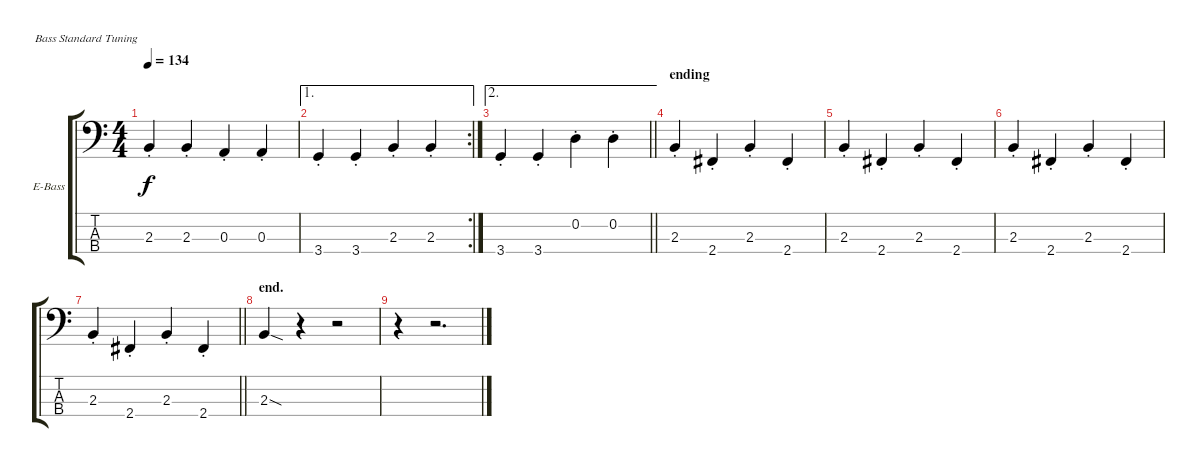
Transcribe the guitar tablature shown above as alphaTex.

\bracketExtendMode groupsimilarinstruments
\firstSystemTrackNameOrientation horizontal
\otherSystemsTrackNameOrientation horizontal
\track ("Bass" "E-Bass") {instrument electricbassfinger}
\staff {score tabs}
\tuning (G2 D2 A1 E1)
\ts (4 4)
\tempo 134
\clef f4
\ks c
2.3{st}.4{dy f} 2.3{st}.4 0.3{st}.4 0.3{st}.4 |
\ae 1
\rc 2
3.4{st}.4 3.4{st}.4 2.3{st}.4 2.3{st}.4 |
\ae 2
\barLineRight lightlight
3.4{st}.4 3.4{st}.4 0.2{st}.4 0.2{st}.4 |
\section ("" "ending")
2.3{st}.4 2.4{st}.4 2.3{st}.4 2.4{st}.4 |
2.3{st}.4 2.4{st}.4 2.3{st}.4 2.4{st}.4 |
2.3{st}.4 2.4{st}.4 2.3{st}.4 2.4{st}.4 |
\barLineRight lightlight
2.3{st}.4 2.4{st}.4 2.3{st}.4 2.4{st}.4 |
\section ("" "end.")
2.3{sod}.4 r.4 r.2 |
r.4 r.2{d}
